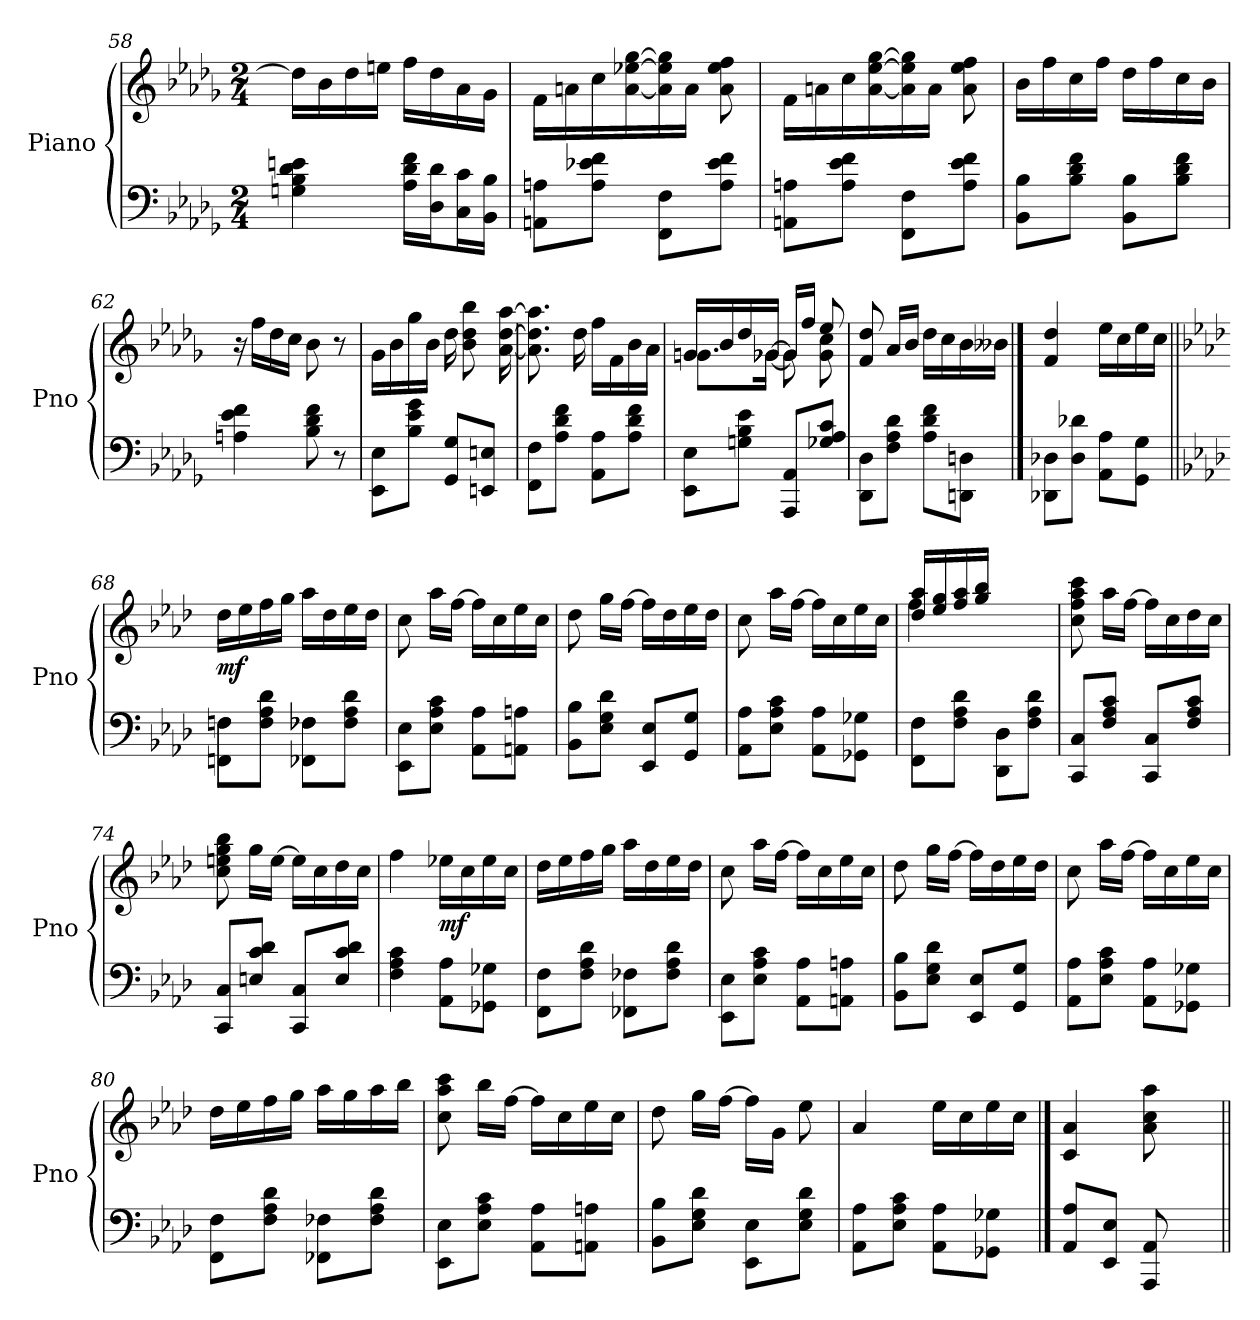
**kern	**kern	**dynam
*part2	*part1	*part1
*staff2	*staff1	*staff1
*I"Piano	*I"Piano	*
*I'Pno	*I'Pno	*
*clefF4	*clefG2	*
*k[b-e-a-d-g-]	*k[b-e-a-d-g-]	*
*M2/4	*M2/4	*
=58	=58	=58
4Gn\ 4B-\ 4d-\ 4en\	16dd-\LL]	.
.	16b-\	.
.	16dd-\	.
.	16een\JJ	.
16A-\ 16d-\ 16f\LL	16ff\LL	.
16D-\ 16d-\J	16dd-\	.
16C\ 16c\L	16a-\	.
16BB-\ 16B-\JJ	16g-\JJ	.
!!LO:PB:g=z
=59	=59	=59
8AAn\ 8An\L	16f\LL	.
.	16an\	.
8A\ 8e-X\ 8f\J	16cc\	.
.	[16a\ [16ee-X\ [16gg-\	.
8FF\ 8F\L	16a\] 16ee-\] 16gg-\]	.
.	16a\JJ	.
8A\ 8e-\ 8f\J	8a\ 8ee-\ 8ff\	.
=60	=60	=60
8AAn\ 8An\L	16f\LL	.
.	16an\	.
8A\ 8e-\ 8f\J	16cc\	.
.	[16a\ [16ee-\ [16gg-\	.
8FF\ 8F\L	16a\] 16ee-\] 16gg-\]	.
.	16a\JJ	.
8A\ 8e-\ 8f\J	8a\ 8ee-\ 8ff\	.
=61	=61	=61
8BB-\ 8B-\L	16b-\LL	.
.	16ff\	.
8B-\ 8d-\ 8f\J	16cc\	.
.	16ff\JJ	.
8BB-\ 8B-\L	16dd-\LL	.
.	16ff\	.
8B-\ 8d-\ 8f\J	16cc\	.
.	16b-\JJ	.
=62	=62	=62
4An\ 4e-\ 4f\	16r	.
.	16ff\LL	.
.	16dd-\	.
.	16cc\JJ	.
8B-\ 8d-\ 8f\	8b-\	.
8r	8r	.
=63	=63	=63
8EE-\ 8E-\L	16g-\LL	.
.	16b-\	.
8B-\ 8e-\ 8g-\J	16gg-\	.
.	16b-\JJ	.
8GG-/ 8G-/L	16dd-\	.
.	8b-\ 8dd-\ 8bb-\	.
8EEn/ 8En/J	.	.
.	[16a-\ [16dd-\ [16aa-\	.
!!LO:LB:g=z
=64	=64	=64
8FF\ 8F\L	8.a-\] 8.dd-\] 8.aa-\]	.
8A-\ 8d-\ 8f\J	.	.
.	16dd-\	.
8AA-\ 8A-\L	16ff\LL	.
.	16f\	.
8A-\ 8d-\ 8f\J	16b-\	.
.	16a-\JJ	.
=65	=65	=65
*	*^	*
8EE-\ 8E-\L	16gn/LL	8.g\L	.
.	16b-/	.	.
8Gn\ 8B-\ 8e-\J	16dd-/	.	.
.	[16g-X/JJ	[16g-\Jk	.
8AAA-/ 8AA-/L	16g-/LL]	8g-\]	.
.	16ff/JJ	.	.
8G-X/ 8A-/ 8c/J	8ee-/	8g-\ 8cc\	.
*	*v	*v	*
=66	=66	=66
8DD-\ 8D-\L	8f/ 8dd-/	.
8F\ 8A-\ 8d-\J	16a-/LL	.
.	16b-/JJ	.
8A-\ 8d-\ 8f\L	16dd-\LL	.
.	16cc\	.
8DDn\ 8Dn\J	16b-\	.
.	16b--X\JJ	.
==67	==67	==67
8DD-X\ 8D-X\L	4f/ 4dd-/	.
8D-\ 8d-X\J	.	.
8AA-\ 8A-\L	16ee-\LL	.
.	16cc\	.
8GG-\ 8G-\J	16ee-\	.
.	16cc\JJ	.
!!LO:LB:g=z
=68||	=68||	=68||
*k[b-e-a-d-]	*k[b-e-a-d-]	*
*^	*	*
!	!	!	!LO:DY:b
8F\L	4FFn\ 4Fn\	16dd-\LL	mf
.	.	16ee-\	.
8F\ 8A-\ 8d-\J	.	16ff\	.
.	.	16gg\JJ	.
8F-X\L	4FF-X\ 4F-\	16aa-\LL	.
.	.	16dd-\	.
8F-\ 8A-\ 8d-\J	.	16ee-\	.
.	.	16dd-\JJ	.
*v	*v	*	*
=69	=69	=69
8EE-\ 8E-\L	8cc\	.
8E-\ 8A-\ 8c\J	16aa-\LL	.
.	[16ff\JJ	.
8AA-\ 8A-\L	16ff\LL]	.
.	16cc\	.
8AAn\ 8An\J	16ee-\	.
.	16cc\JJ	.
=70	=70	=70
8BB-\ 8B-\L	8dd-\	.
8E-\ 8G\ 8d-\J	16gg\LL	.
.	[16ff\JJ	.
8EE-/ 8E-/L	16ff\LL]	.
.	16dd-\	.
8GG/ 8G/J	16ee-\	.
.	16dd-\JJ	.
=71	=71	=71
8AA-\ 8A-\L	8cc\	.
8E-\ 8A-\ 8c\J	16aa-\LL	.
.	[16ff\JJ	.
8AA-\ 8A-\L	16ff\LL]	.
.	16cc\	.
8GG-X\ 8G-X\J	16ee-\	.
.	16cc\JJ	.
=72	=72	=72
*^	*^	*
8F\L	4FF\ 4F\	16dd-/ 16aa-/LL	4ff\	.
.	.	16ee-/ 16gg/	.	.
8F\ 8A-\ 8d-\J	.	16ff/ 16aa-/	.	.
.	.	16gg/ 16bb-/JJ	.	.
8D-\L	4DD-\ 4D-\	4ryy	4ryy	.
8F\ 8A-\ 8d-\J	.	.	.	.
*v	*v	*	*	*
*	*v	*v	*
!!LO:LB:g=z
=73	=73	=73
8CC/ 8C/L	8cc\ 8ff\ 8aa-\ 8ccc\	.
8F/ 8A-/ 8c/J	16aa-\LL	.
.	[16ff\JJ	.
8CC/ 8C/L	16ff\LL]	.
.	16cc\	.
8F/ 8A-/ 8c/J	16dd-\	.
.	16cc\JJ	.
=74	=74	=74
8CC/ 8C/L	8cc\ 8een\ 8gg\ 8bb-\	.
8En/ 8c/ 8d-/J	16gg\LL	.
.	[16ee\JJ	.
8CC/ 8C/L	16ee\LL]	.
.	16cc\	.
8E/ 8c/ 8d-/J	16dd-\	.
.	16cc\JJ	.
=75	=75	=75
4F\ 4A-\ 4c\	4ff\	.
!	!	!LO:DY:b
8AA-\ 8A-\L	16ee-X\LL	mf
.	16cc\	.
8GG-X\ 8G-X\J	16ee-\	.
.	16cc\JJ	.
=76	=76	=76
8FF\ 8F\L	16dd-\LL	.
.	16ee-\	.
8F\ 8A-\ 8d-\J	16ff\	.
.	16gg\JJ	.
8FF-X\ 8F-X\L	16aa-\LL	.
.	16dd-\	.
8F-\ 8A-\ 8d-\J	16ee-\	.
.	16dd-\JJ	.
=77	=77	=77
8EE-\ 8E-\L	8cc\	.
8E-\ 8A-\ 8c\J	16aa-\LL	.
.	[16ff\JJ	.
8AA-\ 8A-\L	16ff\LL]	.
.	16cc\	.
8AAn\ 8An\J	16ee-\	.
.	16cc\JJ	.
!!LO:LB:g=z
=78	=78	=78
8BB-\ 8B-\L	8dd-\	.
8E-\ 8G\ 8d-\J	16gg\LL	.
.	[16ff\JJ	.
8EE-/ 8E-/L	16ff\LL]	.
.	16dd-\	.
8GG/ 8G/J	16ee-\	.
.	16dd-\JJ	.
=79	=79	=79
8AA-\ 8A-\L	8cc\	.
8E-\ 8A-\ 8c\J	16aa-\LL	.
.	[16ff\JJ	.
8AA-\ 8A-\L	16ff\LL]	.
.	16cc\	.
8GG-X\ 8G-X\J	16ee-\	.
.	16cc\JJ	.
=80	=80	=80
8FF\ 8F\L	16dd-\LL	.
.	16ee-\	.
8F\ 8A-\ 8d-\J	16ff\	.
.	16gg\JJ	.
8FF-X\ 8F-X\L	16aa-\LL	.
.	16gg\	.
8F-\ 8A-\ 8d-\J	16aa-\	.
.	16bb-\JJ	.
=81	=81	=81
8EE-\ 8E-\L	8cc\ 8aa-\ 8ccc\	.
8E-\ 8A-\ 8c\J	16bb-\LL	.
.	[16ff\JJ	.
8AA-\ 8A-\L	16ff\LL]	.
.	16cc\	.
8AAn\ 8An\J	16ee-\	.
.	16cc\JJ	.
=82	=82	=82
8BB-\ 8B-\L	8dd-\	.
8E-\ 8G\ 8d-\J	16gg\LL	.
.	[16ff\JJ	.
8EE-\ 8E-\L	16ff\LL]	.
.	16g\JJ	.
8E-\ 8G\ 8d-\J	8ee-\	.
!!LO:LB:g=z
=83	=83	=83
8AA-\ 8A-\L	4a-/	.
8E-\ 8A-\ 8c\J	.	.
8AA-\ 8A-\L	16ee-\LL	.
.	16cc\	.
8GG-X\ 8G-X\J	16ee-\	.
.	16cc\JJ	.
==84	==84	==84
8AA-/ 8A-/L	4c/ 4a-/	.
8EE-/ 8E-/J	.	.
8AAA-/ 8AA-/	8a-\ 8cc\ 8aa-\	.
8ryy	8ryy	.
=||	=||	=||
*-	*-	*-
